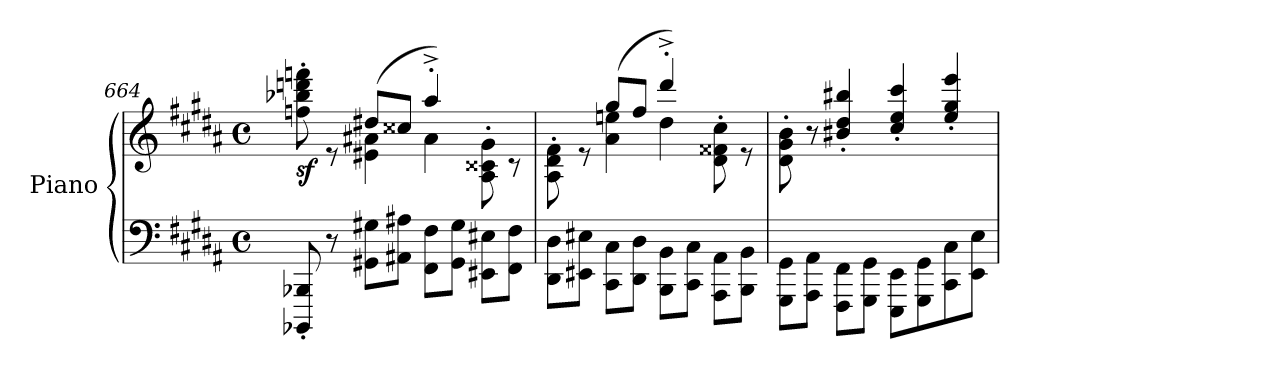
**kern	**kern	**dynam
*part1	*part1	*part1
*staff2	*staff1	*staff1/2
*I"Piano	*	*
*I'Pno	*	*
*clefF4	*clefG2	*
*k[f#c#g#d#a#]	*k[f#c#g#d#a#]	*
*M4/4	*M4/4	*
*met(c)	*met(c)	*
=664	=664	=664
*	*^	*
!	!	!	!LO:DY:b
8BBBB-X/' 8BBB-X/'	8ffn\' 8bb-X\' 8dddn\' 8fffn\'	4ryy	sf
8r	8re	.	.
8GG#X\ 8G#X\L	(8dd#X/L	4e#X\ 4a#X\	.
8AA#X\ 8A#X\J	8cc##X/J	.	.
8FF#\ 8F#\L	4aa#'^/)	4a#\	.
8GG#\ 8G#\J	.	.	.
8EE#X\ 8E#X\L	8A#\' 8c##X\' 8g#\'	4ryy	.
8FF#\ 8F#\J	8rc	.	.
=665	=665	=665	=665
8DD#\ 8D#\L	8A#\' 8d#\' 8f#\'	4ryy	.
8EE#X\ 8E#X\J	8re	.	.
8CC#\ 8C#\L	(8gg#/L	4a#\ 4een\	.
8DD#\ 8D#\J	8ff#/J	.	.
8BBB\ 8BB\L	4ddd#'^/)	4dd#\	.
8CC#\ 8C#\J	.	.	.
8AAA#\ 8AA#\L	8d#\' 8f##X\' 8cc#\'	4ryy	.
8BBB\ 8BB\J	8re	.	.
*	*v	*v	*
!!LO:LB:g=z
=666	=666	=666
8GGG#\ 8GG#\L	8d#\' 8g#\' 8b\'	.
8AAA#\ 8AA#\J	8r	.
8FFF#\ 8FF#\L	4b#X/' 4dd#/' 4bb#X/'	.
8GGG#\ 8GG#\J	.	.
8EEE\ 8EE\L	4cc#/' 4ee/' 4ccc#/'	.
8GGG#\ 8GG#\	.	.
8CC#\ 8C#\	4ee/' 4gg#/' 4eee/'	.
8EE\ 8E\J	.	.
=	=	=
*-	*-	*-
